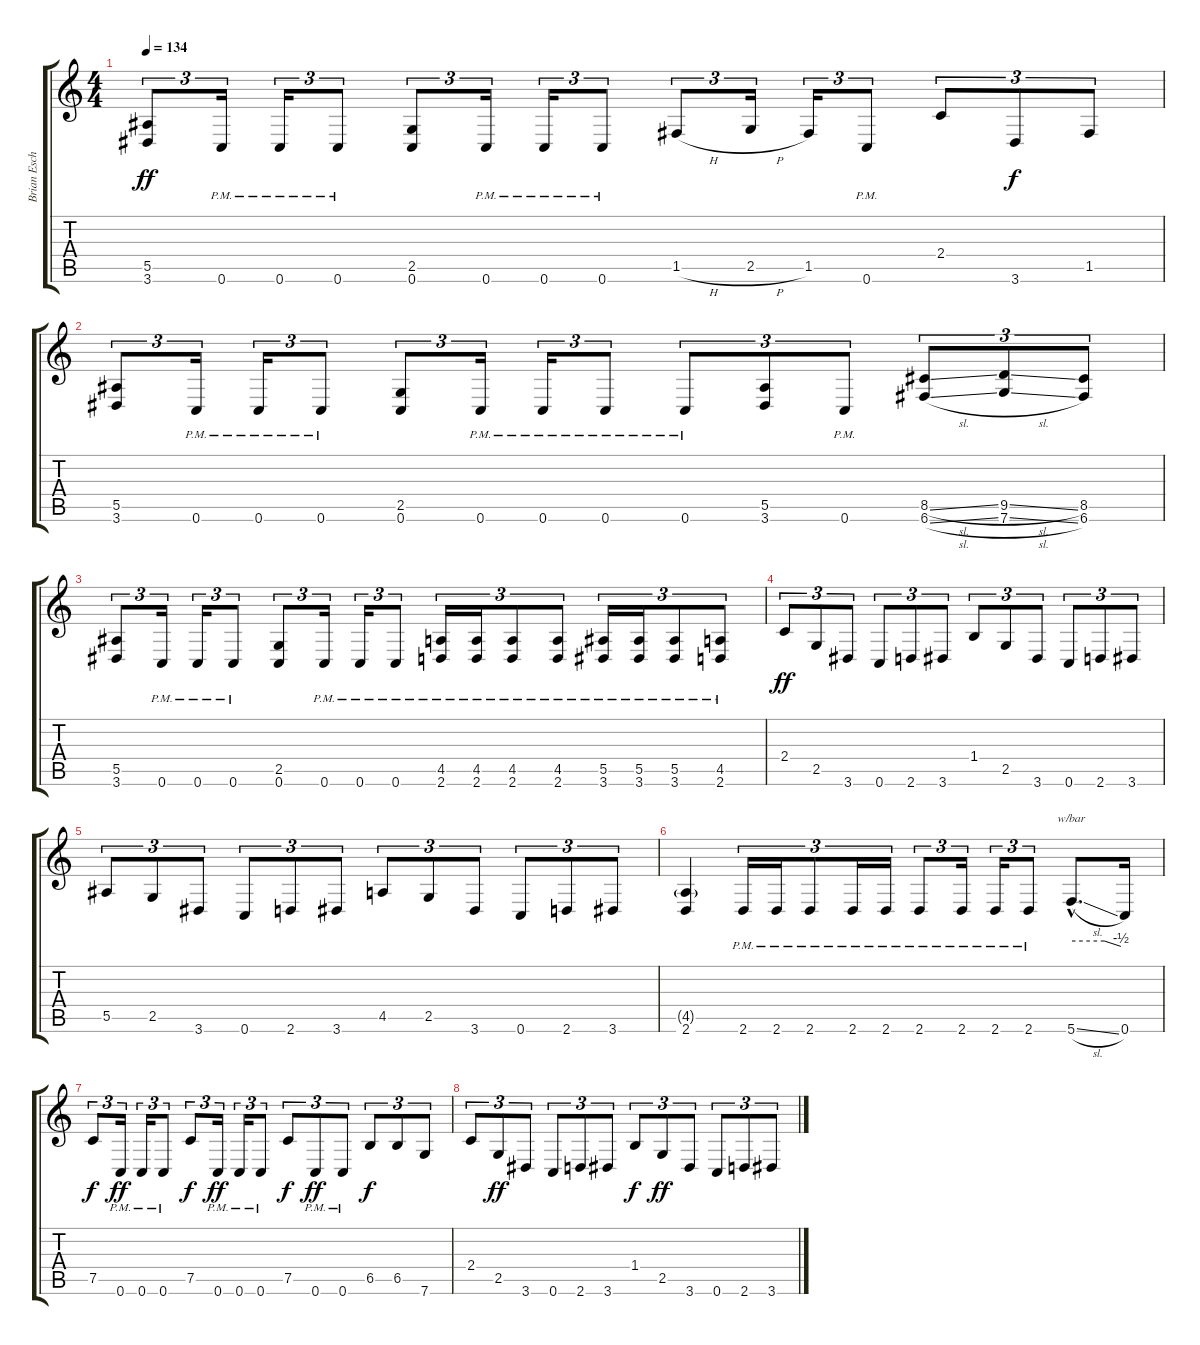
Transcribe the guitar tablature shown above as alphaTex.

\track ("Brian Eschbach (Lead Guitar)" "Brian Esch") {instrument distortionguitar}
\staff {score tabs}
\tuning (C4 G3 Eb3 Bb2 F2 C2) {hide}
\ts (4 4)
\tempo 134
\clef g2
\ks c
(5.5 3.6).8{tu (3 2) dy ff} 0.6{pm}.16{tu (3 2)} 0.6{pm}.16{tu (3 2)} 0.6{pm}.8{tu (3 2)} (2.5 0.6).8{tu (3 2)} 0.6{pm}.16{tu (3 2)} 0.6{pm}.16{tu (3 2)} 0.6{pm}.8{tu (3 2)} 1.5{h}.8{tu (3 2)} 2.5{h}.16{tu (3 2)} 1.5.16{tu (3 2)} 0.6{pm}.8{tu (3 2)} 2.4.8{tu (3 2)} 3.6.8{tu (3 2) dy f} 1.5.8{tu (3 2)} |
(5.5 3.6).8{tu (3 2)} 0.6{pm}.16{tu (3 2)} 0.6{pm}.16{tu (3 2)} 0.6{pm}.8{tu (3 2)} (2.5 0.6).8{tu (3 2)} 0.6{pm}.16{tu (3 2)} 0.6{pm}.16{tu (3 2)} 0.6{pm}.8{tu (3 2)} 0.6{pm}.8{tu (3 2)} (5.5 3.6).8{tu (3 2)} 0.6{pm}.8{tu (3 2)} (8.5{sl} 6.6{sl}).8{tu (3 2)} (9.5{sl} 7.6{sl}).8{tu (3 2)} (8.5 6.6).8{tu (3 2)} |
(5.5 3.6).8{tu (3 2)} 0.6{pm}.16{tu (3 2)} 0.6{pm}.16{tu (3 2)} 0.6{pm}.8{tu (3 2)} (2.5 0.6).8{tu (3 2)} 0.6{pm}.16{tu (3 2)} 0.6{pm}.16{tu (3 2)} 0.6{pm}.8{tu (3 2)} (4.5{pm} 2.6{pm}).16{tu (3 2)} (4.5{pm} 2.6{pm}).16{tu (3 2)} (4.5{pm} 2.6{pm}).8{tu (3 2)} (4.5{pm} 2.6{pm}).8{tu (3 2)} (5.5{pm} 3.6{pm}).16{tu (3 2)} (5.5{pm} 3.6{pm}).16{tu (3 2)} (5.5{pm} 3.6{pm}).8{tu (3 2)} (4.5{pm} 2.6{pm}).8{tu (3 2)} |
2.4.8{tu (3 2) dy ff} 2.5.8{tu (3 2)} 3.6.8{tu (3 2)} 0.6.8{tu (3 2)} 2.6.8{tu (3 2)} 3.6.8{tu (3 2)} 1.4.8{tu (3 2)} 2.5.8{tu (3 2)} 3.6.8{tu (3 2)} 0.6.8{tu (3 2)} 2.6.8{tu (3 2)} 3.6.8{tu (3 2)} |
5.5.8{tu (3 2)} 2.5.8{tu (3 2)} 3.6.8{tu (3 2)} 0.6.8{tu (3 2)} 2.6.8{tu (3 2)} 3.6.8{tu (3 2)} 4.5.8{tu (3 2)} 2.5.8{tu (3 2)} 3.6.8{tu (3 2)} 0.6.8{tu (3 2)} 2.6.8{tu (3 2)} 3.6.8{tu (3 2)} |
(4.5{g} 2.6).4 2.6{pm}.16{tu (3 2)} 2.6{pm}.16{tu (3 2)} 2.6{pm}.8{tu (3 2)} 2.6{pm}.16{tu (3 2)} 2.6{pm}.16{tu (3 2)} 2.6{pm}.8{tu (3 2)} 2.6{pm}.16{tu (3 2)} 2.6{pm}.16{tu (3 2)} 2.6{pm}.8{tu (3 2)} 5.6{sl hac}.8{d tbe (custom default 0 0 40 0 60 -2)} 0.6.16 |
7.5.8{tu (3 2) dy f} 0.6{pm}.16{tu (3 2) dy ff} 0.6{pm}.16{tu (3 2)} 0.6{pm}.8{tu (3 2)} 7.5.8{tu (3 2) dy f} 0.6{pm}.16{tu (3 2) dy ff} 0.6{pm}.16{tu (3 2)} 0.6{pm}.8{tu (3 2)} 7.5.8{tu (3 2) dy f} 0.6{pm}.8{tu (3 2) dy ff} 0.6{pm}.8{tu (3 2)} 6.5.8{tu (3 2) dy f} 6.5.8{tu (3 2)} 7.6.8{tu (3 2)} |
2.4.8{tu (3 2)} 2.5.8{tu (3 2) dy ff} 3.6.8{tu (3 2)} 0.6.8{tu (3 2)} 2.6.8{tu (3 2)} 3.6.8{tu (3 2)} 1.4.8{tu (3 2) dy f} 2.5.8{tu (3 2) dy ff} 3.6.8{tu (3 2)} 0.6.8{tu (3 2)} 2.6.8{tu (3 2)} 3.6.8{tu (3 2)}
